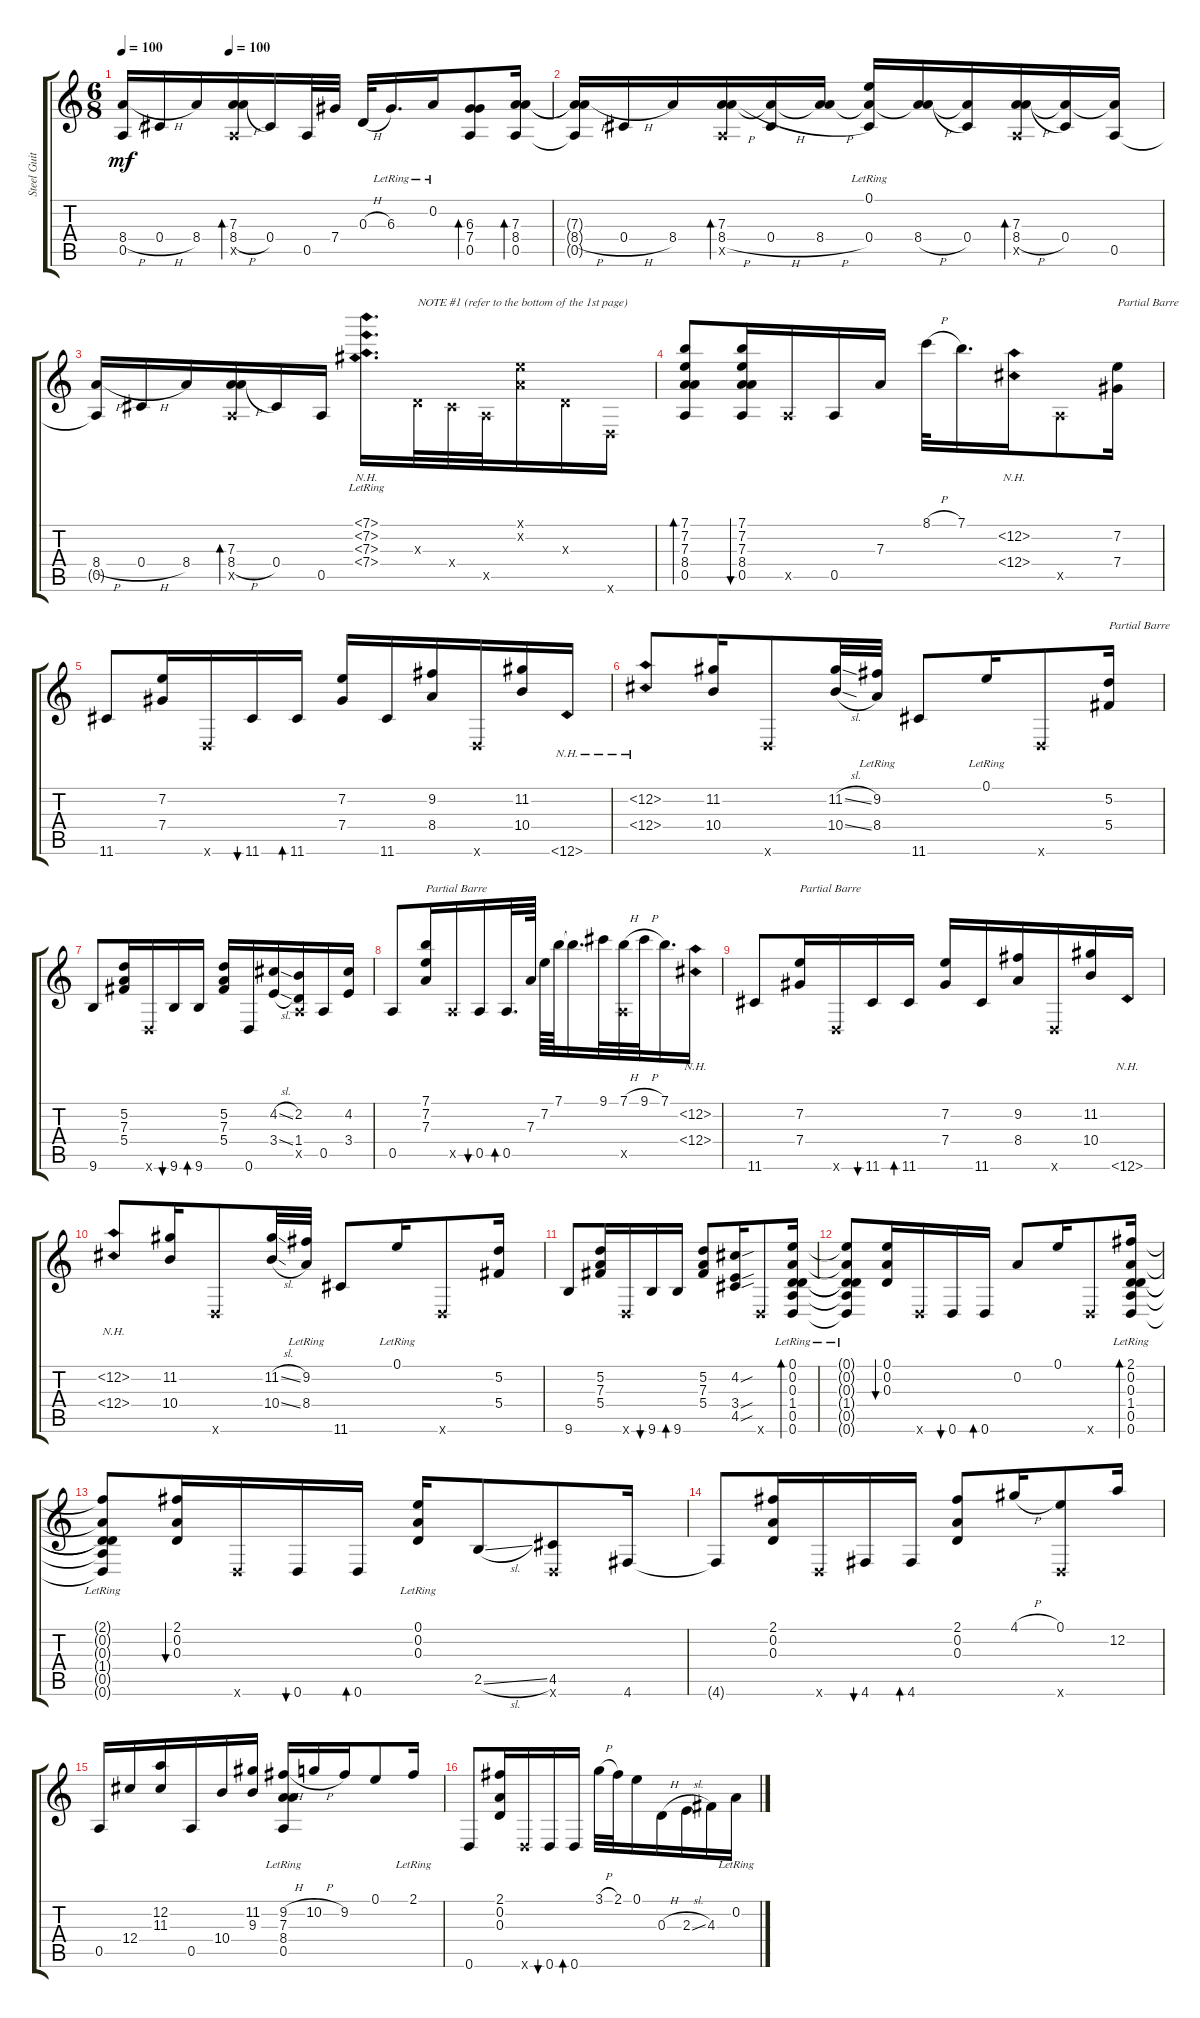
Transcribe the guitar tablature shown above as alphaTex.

\track ("Steel Guitar" "Steel Guit") {instrument acousticguitarsteel}
\staff {score tabs}
\tuning (E4 A3 D3 Db3 A2 D2) {hide}
\ts (6 8)
\tempo 100
\tempo (100 0.25)
\clef g2
\ks c
(8.4{h} 0.5{t}).16{dy mf} 0.4{h}.16 8.4.16 (7.3 8.4{h} 0.5{x}).16{bd 30} 0.4.16 0.5.32 7.4.32 0.3{h}.32 6.3{lr}.16{d} 0.2{lr}.16 (6.3 7.4 0.5).8{bd 30} (7.3 8.4 0.5).16{bd 30} |
(7.3{t} 8.4{h t} 0.5{t}).16 0.4{h}.16 8.4.16 (7.3 8.4{h} 0.5{x}).16{bd 30} (7.3{t} 0.4{h}).16 (7.3{t} 8.4{h}).16 (0.1{lr} 7.3{t} 0.4).16 (7.3{t} 8.4{h}).16 (7.3{t} 0.4).16 (7.3 8.4{h} 0.5{x}).16{bd 30} (7.3{t} 0.4).16 (7.3{t} 0.5).16 |
(8.4{h} 0.5{t}).16 0.4{h}.16 8.4.16 (7.3 8.4{h} 0.5{x}).16{bd 30} 0.4.16 0.5.16 (7.1{nh lr} 7.2{nh lr} 7.3{nh lr} 7.4{nh lr}).16{d} 0.3{x}.32{txt "NOTE #1 (refer to the bottom of the 1st page)"} 0.4{x}.32 0.5{x}.32 (0.1{x} 0.2{x}).16 0.3{x}.16 0.6{x}.16 |
\section ("" "")
(7.1 7.2 7.3 8.4 0.5).8{bd 30} (7.1 7.2 7.3 8.4 0.5).16{bu 30} 0.5{x}.16 0.5.16 7.3.16 8.1{h}.32 7.1.16{d} (12.2{nh} 12.4{nh}).16 0.5{x}.8 (7.2 7.4).16{txt "Partial Barre"} |
11.6.8 (7.2 7.4).16 0.6{x}.16 11.6.16{bu 30} 11.6.16{bd 30} (7.2 7.4).16 11.6.16 (9.2 8.4).16 0.6{x}.16 (11.2 10.4).16 12.6{nh}.16 |
(12.2{nh} 12.4{nh}).8 (11.2 10.4).16 0.6{x}.8 (11.2{sl} 10.4{sl}).32 (9.2{lr} 8.4{lr}).32 11.6.8 0.1{lr}.16 0.6{x}.8 (5.2 5.4).16{txt "Partial Barre"} |
9.6.8 (5.2 7.3 5.4).16 0.6{x}.16 9.6.16{bu 30} 9.6.16{bd 30} (5.2 7.3 5.4).16 0.6.16 (4.2{sl} 3.4{sl}).16 (2.2 1.4 0.5{x}).16 0.5.16 (4.2 3.4).16 |
0.5.8 (7.1 7.2 7.3).16{txt "Partial Barre"} 0.5{x}.16 0.5.16{bu 30} 0.5.32{d bd 30} 7.3.64 7.2.64 7.1.64 7.1{t}.16{d} 9.1.32 (7.1{h} 0.5{x}).32 9.1{h}.32 7.1.16{d} (12.2{nh} 12.4{nh}).16 |
11.6.8 (7.2 7.4).16{txt "Partial Barre"} 0.6{x}.16 11.6.16{bu 30} 11.6.16{bd 30} (7.2 7.4).16 11.6.16 (9.2 8.4).16 0.6{x}.16 (11.2 10.4).16 12.6{nh}.16 |
(12.2{nh} 12.4{nh}).8 (11.2 10.4).16 0.6{x}.8 (11.2{sl} 10.4{sl}).32 (9.2{lr} 8.4{lr}).32 11.6.8 0.1{lr}.16 0.6{x}.8 (5.2 5.4).16 |
9.6.8 (5.2 7.3 5.4).16 0.6{x}.16 9.6.16{bu 30} 9.6.16{bd 30} (5.2 7.3 5.4).8 (4.2{sou} 3.4{sou} 4.5{sou}).16 0.6{x}.8 (0.1{lr} 0.2{lr} 0.3{lr} 1.4{lr} 0.5{lr} 0.6{lr}).16{bd 30} |
(0.1{lr t} 0.2{lr t} 0.3{lr t} 1.4{lr t} 0.5{lr t} 0.6{lr t}).8 (0.1 0.2 0.3).16{bu 30} 0.6{x}.16 0.6.16{bu 30} 0.6.16{bd 30} 0.2.8 0.1.16 0.6{x}.8 (2.1{lr} 0.2{lr} 0.3{lr} 1.4{lr} 0.5{lr} 0.6{lr}).16{bd 30} |
(2.1{lr t} 0.2{lr t} 0.3{lr t} 1.4{lr t} 0.5{lr t} 0.6{lr t}).8 (2.1 0.2 0.3).16{bu 30} 0.6{x}.16 0.6.16{bu 30} 0.6.16{bd 30} (0.1{lr} 0.2{lr} 0.3{lr}).16 2.5{sl}.8 (4.5 0.6{x}).8 4.6.16 |
4.6{t}.8 (2.1 0.2 0.3).16 0.6{x}.16 4.6.16{bu 30} 4.6.16{bd 30} (2.1 0.2 0.3).8 4.1{h}.16 (0.1 0.6{x}).8 12.2.16 |
0.5.16 12.4.16 (12.2 11.3).16 0.5.16 10.4.16 (11.2 9.3).16 (9.2{h} 7.3{lr} 8.4{lr} 0.5{lr}).16 10.2{h}.16 9.2.16 0.1.8 2.1{lr}.16 |
0.6.8 (2.1 0.2 0.3).16 0.6{x}.16 0.6.16{bu 30} 0.6.16{bd 30} 3.1{h}.32 2.1.32 0.1.16 0.3{h}.16 2.3{sl}.16 4.3.16 0.2{lr}.16
